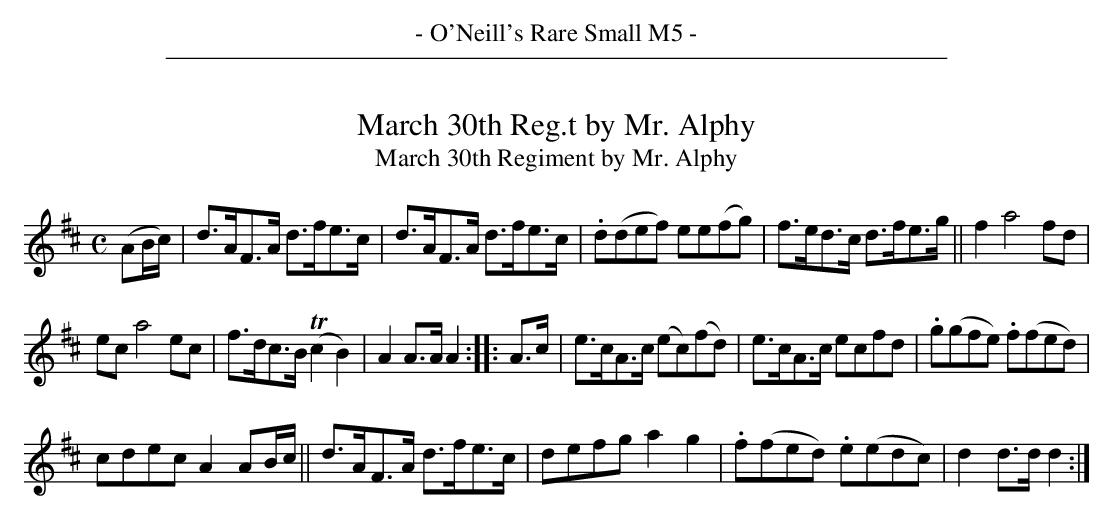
X:1
T: March 30th Reg.t by Mr. Alphy
T: March 30th Regiment by Mr. Alphy
M: C
L: 1/8
K: D
(AB/c/) | d>AF>A d>fe>c | d>AF>A d>fe>c | .d(def) ee(fg) | f>ed>c d>fe>g || f2 a4 fd |
ec a4 ec | f>dc>B (Tc2B2) | A2A>A A2 :: A>c | e>cA>c (ec)(fd) | e>cA>c ecfd | .g(gfe) .f(fed) |
cdec A2AB/c/ || d>AF>A d>fe>c | defg a2g2 | .f(fed) .e(edc) | d2d>d d2 :|
